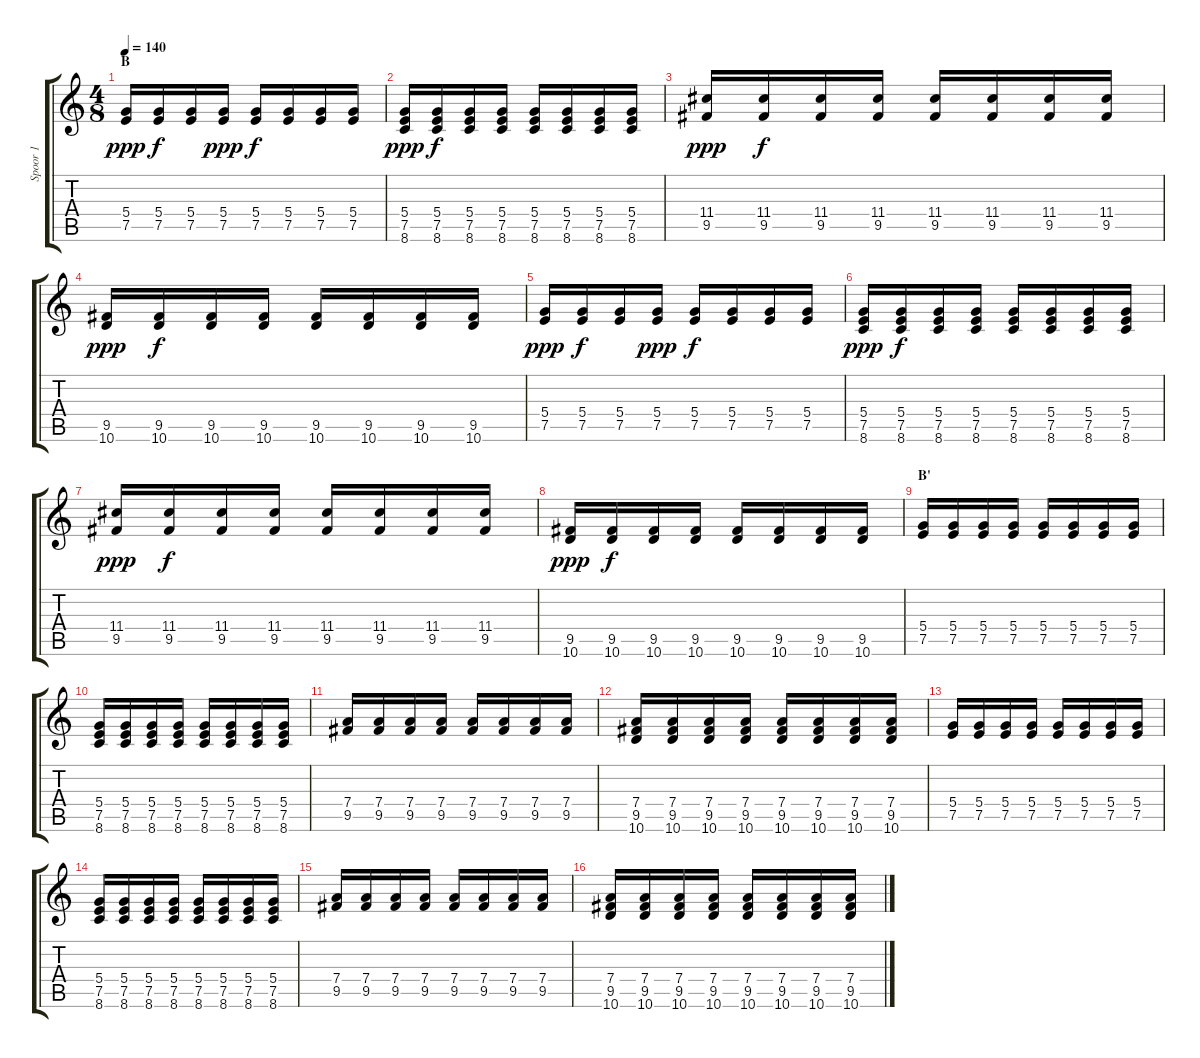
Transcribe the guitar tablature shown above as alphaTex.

\track ("Spoor 1" "Spoor 1") {instrument overdrivenguitar}
\staff {score tabs}
\tuning (E4 B3 G3 D3 A2 E2) {hide}
\ts (4 8)
\section ("" "B")
\tempo 140
\clef g2
\ks c
(5.4 7.5).16{dy ppp volume 11} (5.4 7.5).16{dy f} (5.4 7.5).16 (5.4 7.5).16{dy ppp} (5.4 7.5).16{dy f} (5.4 7.5).16 (5.4 7.5).16 (5.4 7.5).16 |
(5.4 7.5 8.6).16{dy ppp} (5.4 7.5 8.6).16{dy f} (5.4 7.5 8.6).16 (5.4 7.5 8.6).16 (5.4 7.5 8.6).16 (5.4 7.5 8.6).16 (5.4 7.5 8.6).16 (5.4 7.5 8.6).16 |
(11.4 9.5).16{dy ppp} (11.4 9.5).16{dy f} (11.4 9.5).16 (11.4 9.5).16 (11.4 9.5).16 (11.4 9.5).16 (11.4 9.5).16 (11.4 9.5).16 |
(9.5 10.6).16{dy ppp} (9.5 10.6).16{dy f} (9.5 10.6).16 (9.5 10.6).16 (9.5 10.6).16 (9.5 10.6).16 (9.5 10.6).16 (9.5 10.6).16 |
(5.4 7.5).16{dy ppp} (5.4 7.5).16{dy f} (5.4 7.5).16 (5.4 7.5).16{dy ppp} (5.4 7.5).16{dy f} (5.4 7.5).16 (5.4 7.5).16 (5.4 7.5).16 |
(5.4 7.5 8.6).16{dy ppp} (5.4 7.5 8.6).16{dy f} (5.4 7.5 8.6).16 (5.4 7.5 8.6).16 (5.4 7.5 8.6).16 (5.4 7.5 8.6).16 (5.4 7.5 8.6).16 (5.4 7.5 8.6).16 |
(11.4 9.5).16{dy ppp} (11.4 9.5).16{dy f} (11.4 9.5).16 (11.4 9.5).16 (11.4 9.5).16 (11.4 9.5).16 (11.4 9.5).16 (11.4 9.5).16 |
(9.5 10.6).16{dy ppp} (9.5 10.6).16{dy f} (9.5 10.6).16 (9.5 10.6).16 (9.5 10.6).16 (9.5 10.6).16 (9.5 10.6).16 (9.5 10.6).16 |
\section ("" "B'")
(5.4 7.5).16{volume 13} (5.4 7.5).16 (5.4 7.5).16 (5.4 7.5).16 (5.4 7.5).16 (5.4 7.5).16 (5.4 7.5).16 (5.4 7.5).16 |
(5.4 7.5 8.6).16 (5.4 7.5 8.6).16 (5.4 7.5 8.6).16 (5.4 7.5 8.6).16 (5.4 7.5 8.6).16 (5.4 7.5 8.6).16 (5.4 7.5 8.6).16 (5.4 7.5 8.6).16 |
(7.4 9.5).16 (7.4 9.5).16 (7.4 9.5).16 (7.4 9.5).16 (7.4 9.5).16 (7.4 9.5).16 (7.4 9.5).16 (7.4 9.5).16 |
(7.4 9.5 10.6).16 (7.4 9.5 10.6).16 (7.4 9.5 10.6).16 (7.4 9.5 10.6).16 (7.4 9.5 10.6).16 (7.4 9.5 10.6).16 (7.4 9.5 10.6).16 (7.4 9.5 10.6).16 |
(5.4 7.5).16 (5.4 7.5).16 (5.4 7.5).16 (5.4 7.5).16 (5.4 7.5).16 (5.4 7.5).16 (5.4 7.5).16 (5.4 7.5).16 |
(5.4 7.5 8.6).16 (5.4 7.5 8.6).16 (5.4 7.5 8.6).16 (5.4 7.5 8.6).16 (5.4 7.5 8.6).16 (5.4 7.5 8.6).16 (5.4 7.5 8.6).16 (5.4 7.5 8.6).16 |
(7.4 9.5).16 (7.4 9.5).16 (7.4 9.5).16 (7.4 9.5).16 (7.4 9.5).16 (7.4 9.5).16 (7.4 9.5).16 (7.4 9.5).16 |
(7.4 9.5 10.6).16 (7.4 9.5 10.6).16 (7.4 9.5 10.6).16 (7.4 9.5 10.6).16 (7.4 9.5 10.6).16 (7.4 9.5 10.6).16 (7.4 9.5 10.6).16 (7.4 9.5 10.6).16
